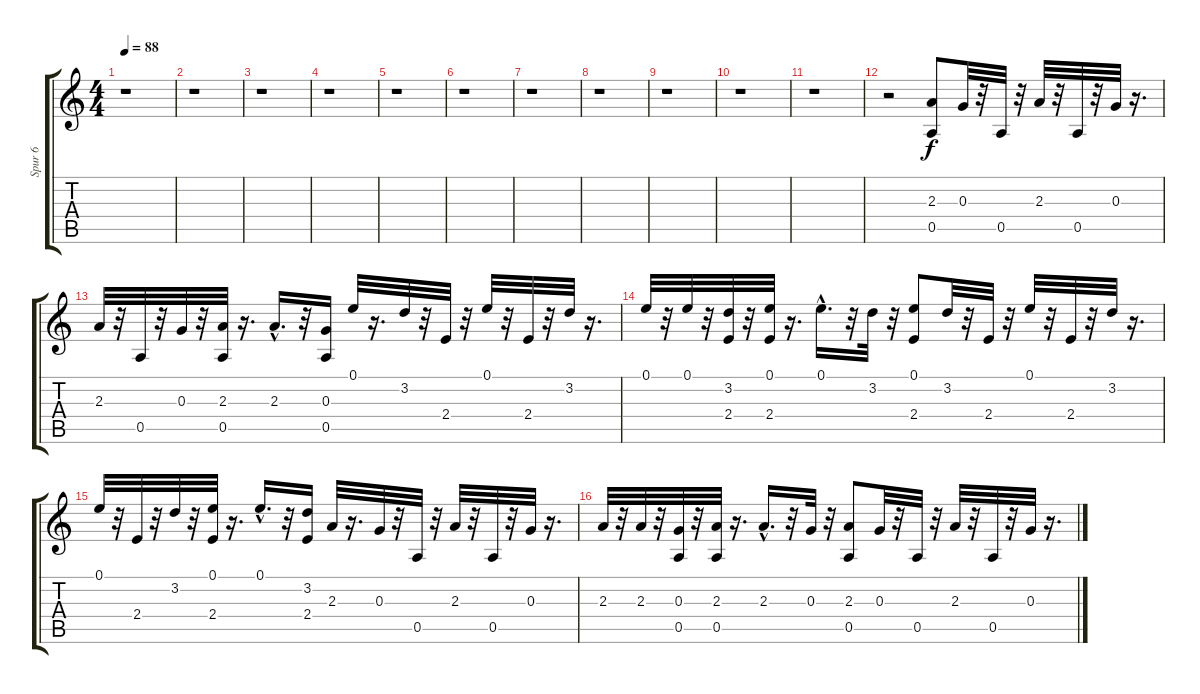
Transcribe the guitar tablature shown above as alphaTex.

\track ("Spur 6" "Spur 6") {instrument electricguitarmuted}
\staff {score tabs}
\tuning (E4 B3 G3 D3 A2 E2) {hide}
\ts (4 4)
\tempo 88
\clef g2
\ks c
r.1{dy f instrument electricguitarmuted} |
r.1 |
r.1 |
r.1 |
r.1 |
r.1 |
r.1 |
r.1 |
r.1 |
r.1 |
r.1 |
r.2 (2.3 0.5).8 0.3.32 r.32 0.5.32 r.32 2.3.32 r.32 0.5.32 r.32 0.3.32 r.16{d} |
2.3.32 r.32 0.5.32 r.32 0.3.32 r.32 (2.3 0.5).32 r.16{d} 2.3{hac}.16{d} r.32 (0.3 0.5).16 0.1.32 r.16{d} 3.2.32 r.32 2.4.32 r.32 0.1.32 r.32 2.4.32 r.32 3.2.32 r.16{d} |
0.1.32 r.32 0.1.32 r.32 (3.2 2.4).32 r.32 (0.1 2.4).32 r.16{d} 0.1{hac}.16{d} r.32 3.2.32 r.32 (0.1 2.4).8 3.2.32 r.32 2.4.32 r.32 0.1.32 r.32 2.4.32 r.32 3.2.32 r.16{d} |
0.1.32 r.32 2.4.32 r.32 3.2.32 r.32 (0.1 2.4).32 r.16{d} 0.1{hac}.16{d} r.32 (3.2 2.4).16 2.3.32 r.16{d} 0.3.32 r.32 0.5.32 r.32 2.3.32 r.32 0.5.32 r.32 0.3.32 r.16{d} |
2.3.32 r.32 2.3.32 r.32 (0.3 0.5).32 r.32 (2.3 0.5).32 r.16{d} 2.3{hac}.16{d} r.32 0.3.32 r.32 (2.3 0.5).8 0.3.32 r.32 0.5.32 r.32 2.3.32 r.32 0.5.32 r.32 0.3.32 r.16{d}
